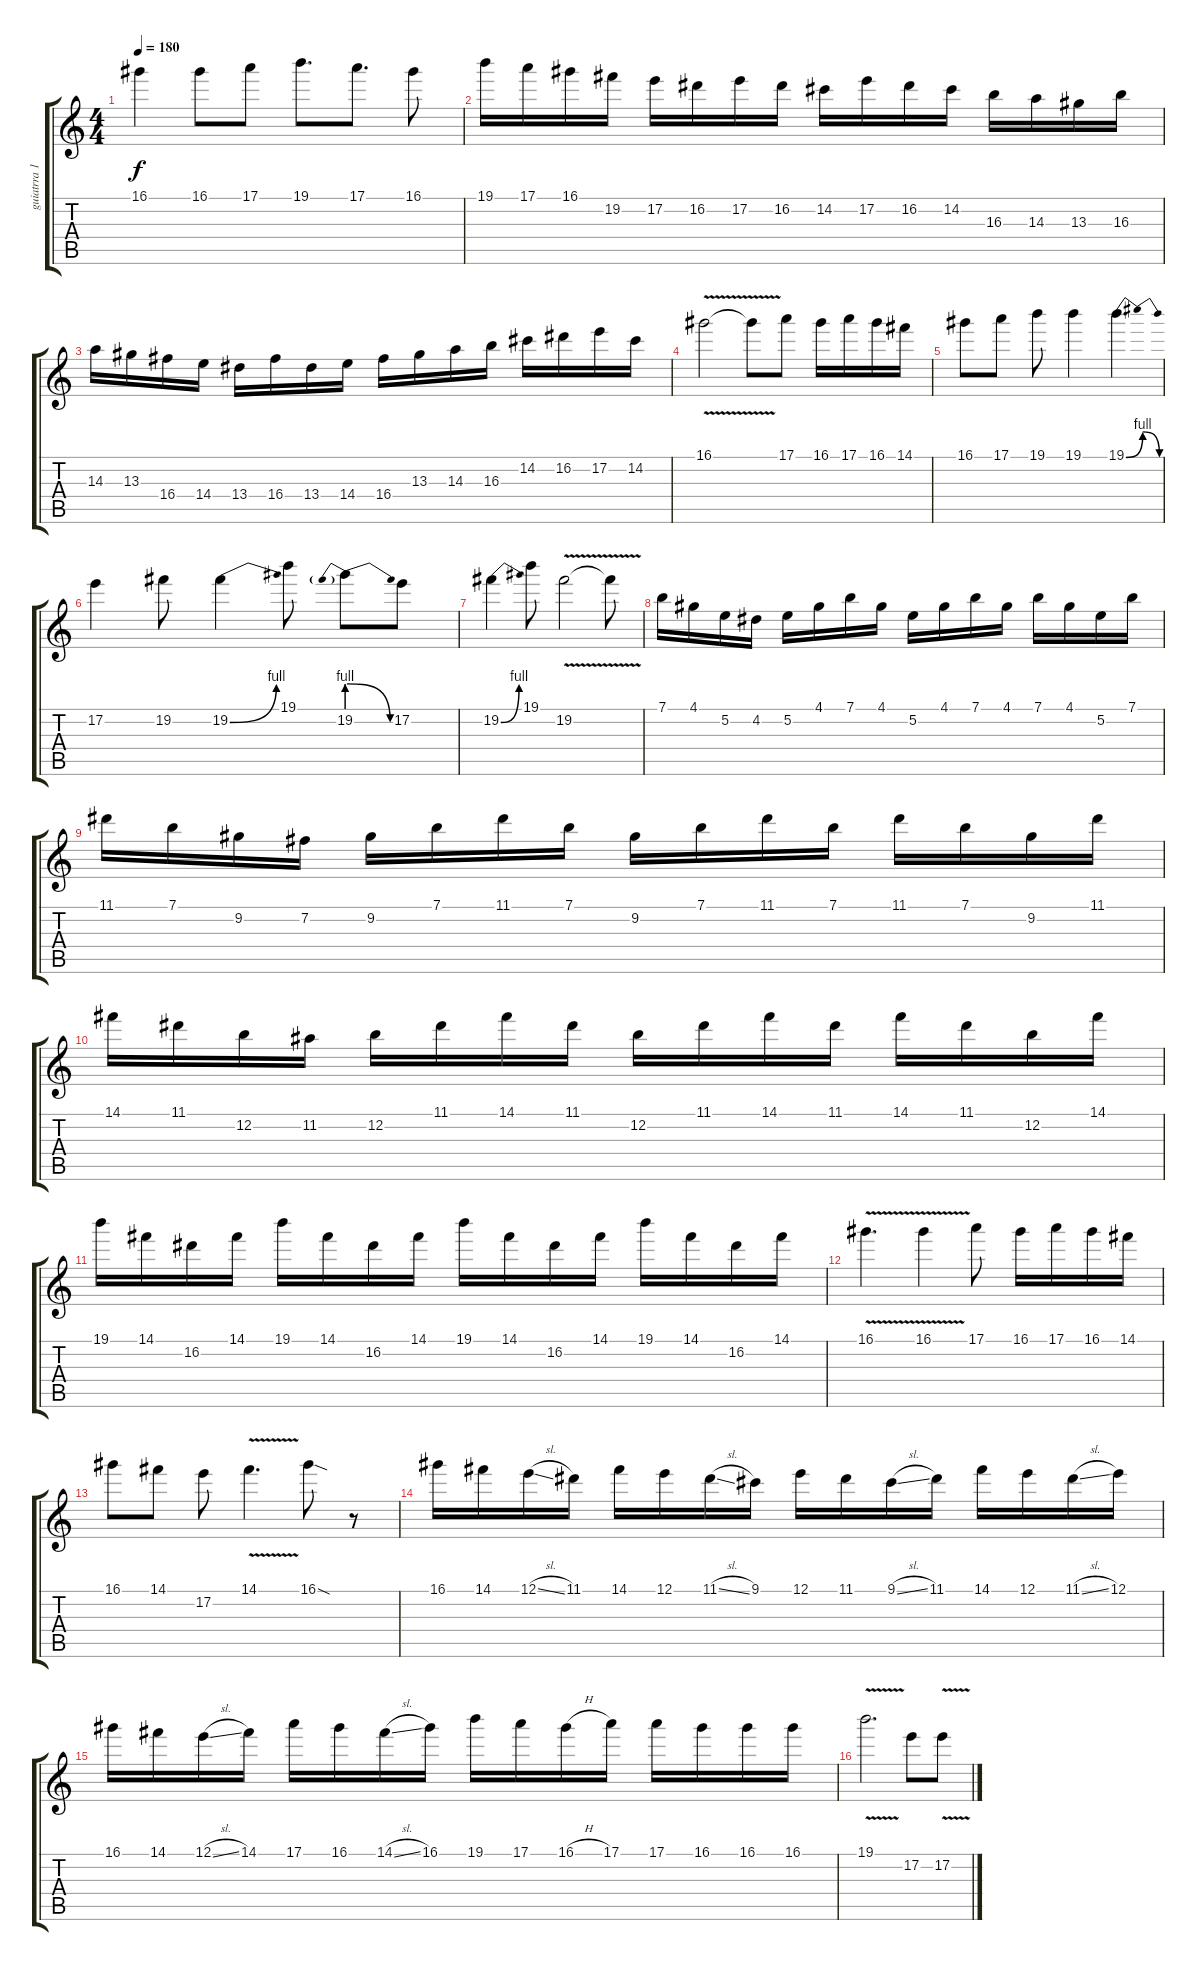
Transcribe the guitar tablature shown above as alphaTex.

\track ("guiatrra 1" "guiatrra 1") {instrument overdrivenguitar}
\staff {score tabs}
\tuning (E4 B3 G3 D3 A2 E2) {hide}
\ts (4 4)
\tempo 180
\clef g2
\ks c
16.1{t}.4{dy f} 16.1.8 17.1.8 19.1.8{d} 17.1.8{d} 16.1.8 |
19.1.16 17.1.16 16.1.16 19.2.16 17.2.16 16.2.16 17.2.16 16.2.16 14.2.16 17.2.16 16.2.16 14.2.16 16.3.16 14.3.16 13.3.16 16.3.16 |
14.3.16 13.3.16 16.4.16 14.4.16 13.4.16 16.4.16 13.4.16 14.4.16 16.4.16 13.3.16 14.3.16 16.3.16 14.2.16 16.2.16 17.2.16 14.2.16 |
16.1{v}.2 16.1{t}.8 17.1.8 16.1.16 17.1.16 16.1.16 14.1.16 |
16.1.8 17.1.8 19.1.8 19.1.4 19.1{be (bendrelease 0 0 15 4 30 4 60 0)}.4{d} |
17.2.4 19.2.8 19.2{be (bend 0 0 60 4)}.4 19.1.8 19.2{be (prebendrelease 0 4 60 0)}.8 17.2.8 |
19.2{be (bend 0 0 60 4)}.4 19.1.8 19.2{v}.2 19.2{t}.8 |
7.1.16 4.1.16 5.2.16 4.2.16 5.2.16 4.1.16 7.1.16 4.1.16 5.2.16 4.1.16 7.1.16 4.1.16 7.1.16 4.1.16 5.2.16 7.1.16 |
11.1.16 7.1.16 9.2.16 7.2.16 9.2.16 7.1.16 11.1.16 7.1.16 9.2.16 7.1.16 11.1.16 7.1.16 11.1.16 7.1.16 9.2.16 11.1.16 |
14.1.16 11.1.16 12.2.16 11.2.16 12.2.16 11.1.16 14.1.16 11.1.16 12.2.16 11.1.16 14.1.16 11.1.16 14.1.16 11.1.16 12.2.16 14.1.16 |
19.1.16 14.1.16 16.2.16 14.1.16 19.1.16 14.1.16 16.2.16 14.1.16 19.1.16 14.1.16 16.2.16 14.1.16 19.1.16 14.1.16 16.2.16 14.1.16 |
16.1{v}.4{d} 16.1{v}.4 17.1.8 16.1.16 17.1.16 16.1.16 14.1.16 |
16.1.8 14.1.8 17.2.8 14.1{v}.4{d} 16.1{sod}.8 r.8 |
16.1.16 14.1.16 12.1{sl}.16 11.1.16 14.1.16 12.1.16 11.1{sl}.16 9.1.16 12.1.16 11.1.16 9.1{sl}.16 11.1.16 14.1.16 12.1.16 11.1{sl}.16 12.1.16 |
16.1.16 14.1.16 12.1{sl}.16 14.1.16 17.1.16 16.1.16 14.1{sl}.16 16.1.16 19.1.16 17.1.16 16.1{h}.16 17.1.16 17.1.16 16.1.16 16.1.16 16.1.16 |
19.1{v}.2{d} 17.2.8 17.2{v}.8
